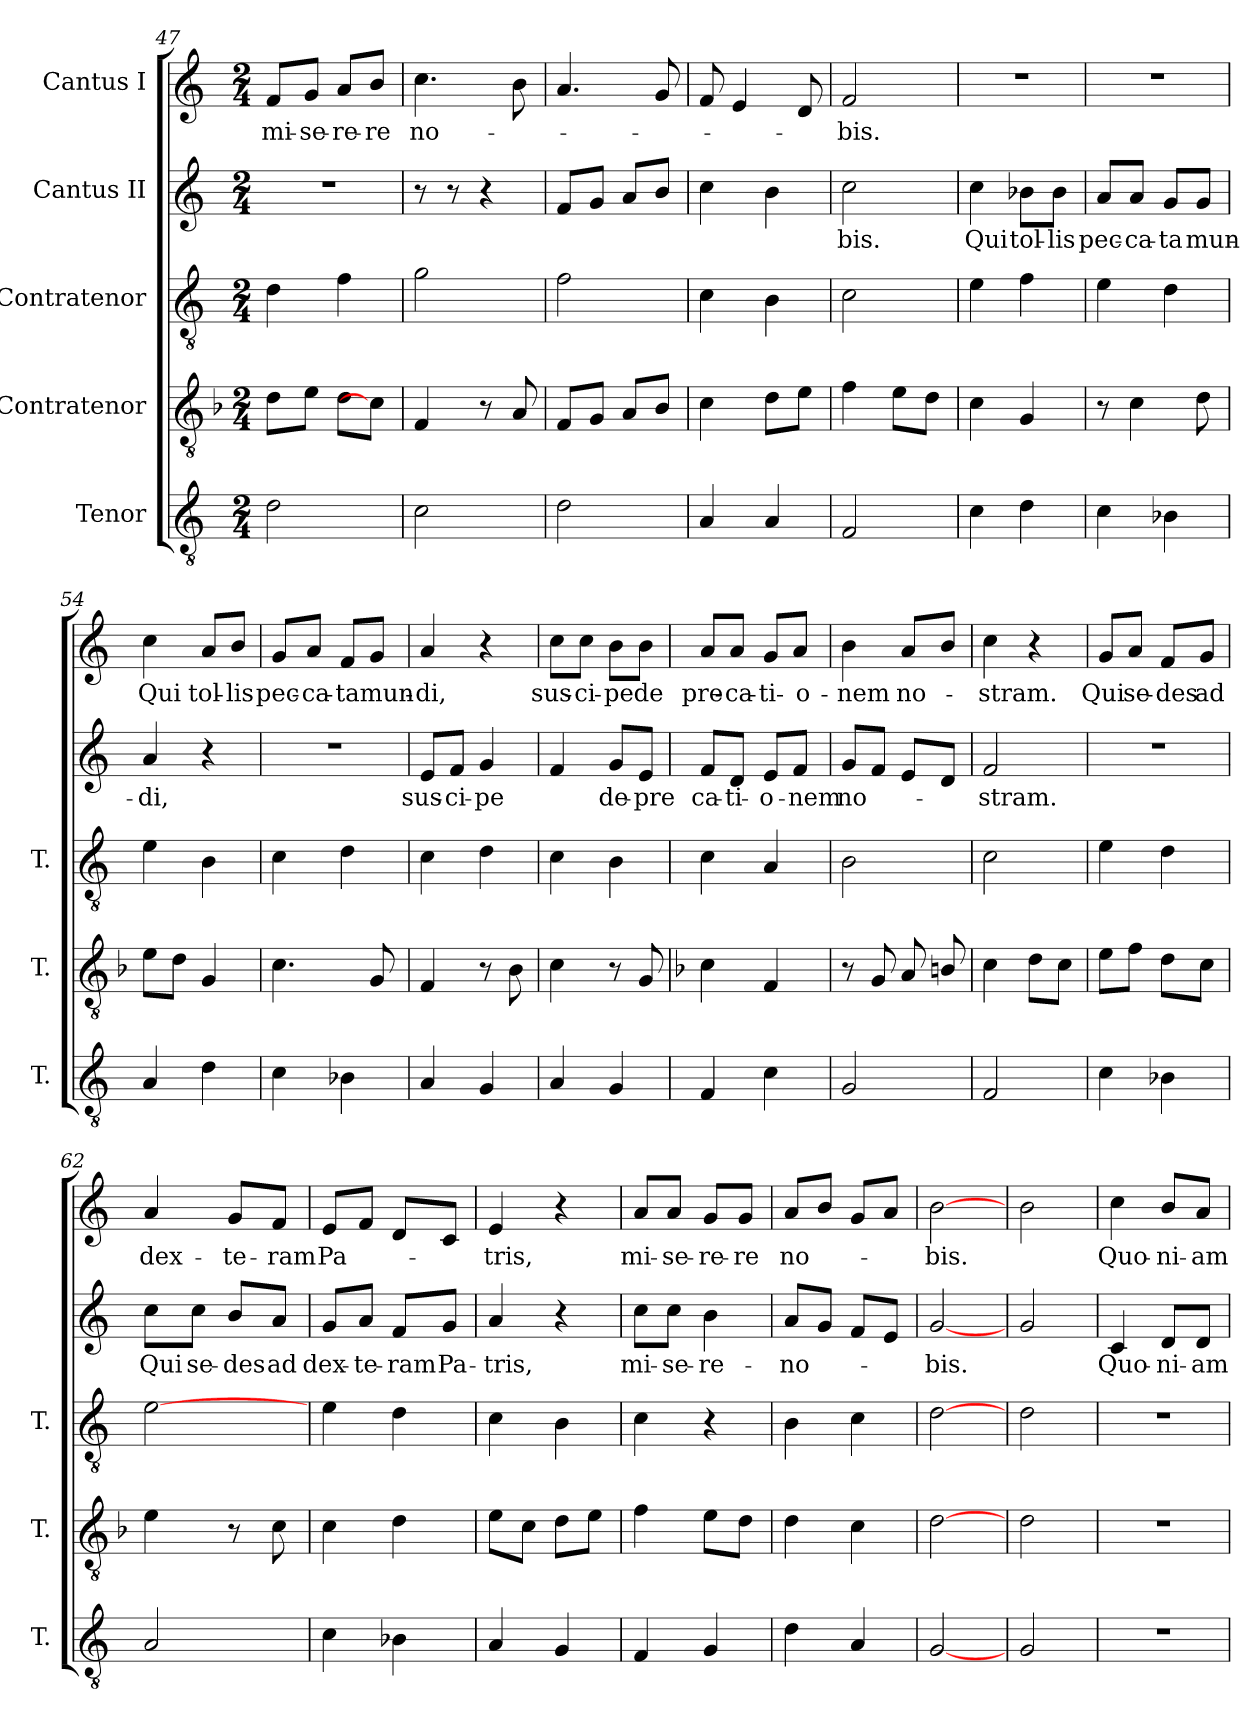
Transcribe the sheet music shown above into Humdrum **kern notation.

**kern	**kern	**kern	**kern	**text	**kern	**text
*part5	*part4	*part3	*part2	*part2	*part1	*part1
*staff5	*staff4	*staff3	*staff2	*staff2	*staff1	*staff1
*I"Tenor	*I"Contratenor	*I"Contratenor	*I"Cantus II	*	*I"Cantus I	*
*I'T.	*I'T.	*I'T.	*	*	*	*
*clefGv2	*clefGv2	*clefGv2	*clefG2	*	*clefG2	*
*ITrd7c12	*ITrd7c12	*ITrd7c12	*	*	*	*
*k[]	*k[b-]	*k[]	*k[]	*	*k[]	*
*C:	*F:	*C:	*C:	*	*C:	*
*M2/4	*M2/4	*M2/4	*M2/4	*	*M2/4	*
=47	=47	=47	=47	=47	=47	=47
!	!	!	!LO:N:vis=1	!	!	!LO:LY:b:color=#000000
2Di\	8Di\L	4Di\	2r	.	8fi/L	mi-
!	!	!	!	!	!	!LO:LY:b:color=#000000
.	8Ei\J	.	.	.	8gi/J	-se-
!	!	!	!	!	!	!LO:LY:b:color=#000000
.	8Di\L	4Fi\	.	.	8ai/L	-re-
!	!	!	!	!	!	!LO:LY:b:color=#000000
.	8Ci\J]	.	.	.	8bi/J	-re
=48	=48	=48	=48	=48	=48	=48
!	!	!	!	!	!	!LO:LY:b:color=#000000
2Ci\	4FFi/	2Gi\	8r	.	4.cci\	no-
.	.	.	8r	.	.	.
.	8r	.	4r	.	.	.
.	8AAi/L	.	.	.	8bi\L	.
=49	=49	=49	=49	=49	=49	=49
2Di\	8FFi/L	2Fi\	8fi/L	.	4.ai/	.
.	8GGi/J	.	8gi/J	.	.	.
.	8AAi/L	.	8ai/L	.	.	.
.	8BB-i/J	.	8bi/J	.	8gi/L	.
=50	=50	=50	=50	=50	=50	=50
4AAi/	4Ci\	4Ci\	4cci\	.	8fi/L	.
.	.	.	.	.	4ei/	.
4AAi/	8Di\L	4BBi\	4bi\	.	.	.
.	8Ei\J	.	.	.	8di/L	.
!!LO:LB:g=z
=51	=51	=51	=51	=51	=51	=51
!	!	!	!	!LO:LY:b:color=#000000	!	!LO:LY:b:color=#000000
2FFi/	4Fi\	2Ci\	2cci\	bis.	2fi/	-bis.
.	8Ei\L	.	.	.	.	.
.	8Di\J	.	.	.	.	.
=52	=52	=52	=52	=52	=52	=52
!	!	!	!	!LO:LY:b:color=#000000	!LO:N:vis=1	!
4Ci\	4Ci\	4Ei\	4cci\	Qui	2r	.
!	!	!	!	!LO:LY:b:color=#000000	!	!
4Di\	4GGi/	4Fi\	8b-Xi\L	tol-	.	.
!	!	!	!	!LO:LY:b:color=#000000	!	!
.	.	.	8b-i\J	-lis	.	.
=53	=53	=53	=53	=53	=53	=53
!	!	!	!	!LO:LY:b:color=#000000	!LO:N:vis=1	!
4Ci\	8r	4Ei\	8ai/L	pec-	2r	.
!	!	!	!	!LO:LY:b:color=#000000	!	!
.	4Ci\	.	8ai/J	-ca-	.	.
!	!	!	!	!LO:LY:b:color=#000000	!	!
4BB-Xi\	.	4Di\	8gi/L	-ta	.	.
!	!	!	!	!LO:LY:b:color=#000000	!	!
.	8Di\L	.	8gi/J	mun-	.	.
=54	=54	=54	=54	=54	=54	=54
!	!	!	!	!LO:LY:b:color=#000000	!	!LO:LY:b:color=#000000
4AAi/	8Ei\L	4Ei\	4ai/	-di,	4cci\	Qui
.	8Di\J	.	.	.	.	.
!	!	!	!	!	!	!LO:LY:b:color=#000000
4Di\	4GGi/	4BBi\	4r	.	8ai/L	tol-
!	!	!	!	!	!	!LO:LY:b:color=#000000
.	.	.	.	.	8bi/J	-lis
=55	=55	=55	=55	=55	=55	=55
!	!	!	!LO:N:vis=1	!	!	!LO:LY:b:color=#000000
4Ci\	4.Ci\	4Ci\	2r	.	8gi/L	pec-
!	!	!	!	!	!	!LO:LY:b:color=#000000
.	.	.	.	.	8ai/J	-ca-
!	!	!	!	!	!	!LO:LY:b:color=#000000
4BB-Xi\	.	4Di\	.	.	8fi/L	-ta
!	!	!	!	!	!	!LO:LY:b:color=#000000
.	8GGi/L	.	.	.	8gi/J	mun-
=56	=56	=56	=56	=56	=56	=56
!	!	!	!	!LO:LY:b:color=#000000	!	!LO:LY:b:color=#000000
4AAi/	4FFi/	4Ci\	8ei/L	sus-	4ai/	-di,
!	!	!	!	!LO:LY:b:color=#000000	!	!
.	.	.	8fi/J	-ci-	.	.
!	!	!	!	!LO:LY:b:color=#000000	!	!
4GGi/	8r	4Di\	4gi/	-pe	4r	.
.	8BB-i\L	.	.	.	.	.
=57	=57	=57	=57	=57	=57	=57
!	!	!	!	!	!	!LO:LY:b:color=#000000
4AAi/	4Ci\	4Ci\	4fi/	.	8cci\L	sus-
!	!	!	!	!	!	!LO:LY:b:color=#000000
.	.	.	.	.	8cci\J	-ci-
!	!	!	!	!LO:LY:b:color=#000000	!	!LO:LY:b:color=#000000
4GGi/	8r	4BBi\	8gi/L	de-	8bi\L	-pe
!	!	!	!	!LO:LY:b:color=#000000	!	!LO:LY:b:color=#000000
.	8GGi/L	.	8ei/J	-pre	8bi\J	de
!!LO:PB:g=z
=58	=58	=58	=58	=58	=58	=58
*	*k[b-]	*	*	*	*	*
*	*F:	*	*	*	*	*
!	!	!	!	!LO:LY:b:color=#000000	!	!LO:LY:b:color=#000000
4FFi/	4Ci\	4Ci\	8fi/L	ca-	8ai/L	pre-
!	!	!	!	!LO:LY:b:color=#000000	!	!LO:LY:b:color=#000000
.	.	.	8di/J	-ti-	8ai/J	-ca-
!	!	!	!	!LO:LY:b:color=#000000	!	!LO:LY:b:color=#000000
4Ci\	4FFi/	4AAi/	8ei/L	-o-	8gi/L	-ti-
!	!	!	!	!LO:LY:b:color=#000000	!	!LO:LY:b:color=#000000
.	.	.	8fi/J	-nem	8ai/J	-o-
=59	=59	=59	=59	=59	=59	=59
!	!	!	!	!LO:LY:b:color=#000000	!	!LO:LY:b:color=#000000
2GGi/	8r	2BBi\	8gi/L	no-	4bi\	-nem
.	8GGi/L	.	8fi/J	.	.	.
!	!	!	!	!	!	!LO:LY:b:color=#000000
.	8AAi/L	.	8ei/L	.	8ai/L	no-
.	8BBni/J	.	8di/J	.	8bi/J	.
=60	=60	=60	=60	=60	=60	=60
!	!	!	!	!LO:LY:b:color=#000000	!	!LO:LY:b:color=#000000
2FFi/	4Ci\	2Ci\	2fi/	-stram.	4cci\	-stram.
.	8Di\L	.	.	.	4r	.
.	8Ci\J	.	.	.	.	.
=61	=61	=61	=61	=61	=61	=61
!	!	!	!LO:N:vis=1	!	!	!LO:LY:b:color=#000000
4Ci\	8Ei\L	4Ei\	2r	.	8gi/L	Qui
!	!	!	!	!	!	!LO:LY:b:color=#000000
.	8Fi\J	.	.	.	8ai/J	se-
!	!	!	!	!	!	!LO:LY:b:color=#000000
4BB-Xi\	8Di\L	4Di\	.	.	8fi/L	-des
!	!	!	!	!	!	!LO:LY:b:color=#000000
.	8Ci\J	.	.	.	8gi/J	ad
=62	=62	=62	=62	=62	=62	=62
!	!	!	!	!LO:LY:b:color=#000000	!	!LO:LY:b:color=#000000
2AAi/	4Ei\	[2Ei\	8cci\L	Qui	4ai/	dex-
!	!	!	!	!LO:LY:b:color=#000000	!	!
.	.	.	8cci\J	se-	.	.
!	!	!	!	!LO:LY:b:color=#000000	!	!LO:LY:b:color=#000000
.	8r	.	8bi/L	-des	8gi/L	-te-
!	!	!	!	!LO:LY:b:color=#000000	!	!LO:LY:b:color=#000000
.	8Ci\L	.	8ai/J	ad	8fi/J	-ram
=63	=63	=63	=63	=63	=63	=63
!	!	!	!	!LO:LY:b:color=#000000	!	!LO:LY:b:color=#000000
4Ci\	4Ci\	4Ei\	8gi/L	dex-	8ei/L	Pa-
!	!	!	!	!LO:LY:b:color=#000000	!	!
.	.	.	8ai/J	-te-	8fi/J	.
!	!	!	!	!LO:LY:b:color=#000000	!	!
4BB-Xi\	4Di\	4Di\	8fi/L	-ram	8di/L	.
!	!	!	!	!LO:LY:b:color=#000000	!	!
.	.	.	8gi/J	Pa-	8ci/J	.
=64	=64	=64	=64	=64	=64	=64
!	!	!	!	!LO:LY:b:color=#000000	!	!LO:LY:b:color=#000000
4AAi/	8Ei\L	4Ci\	4ai/	-tris,	4ei/	-tris,
.	8Ci\J	.	.	.	.	.
4GGi/	8Di\L	4BBi\	4r	.	4r	.
.	8Ei\J	.	.	.	.	.
!!LO:LB:g=z
=65	=65	=65	=65	=65	=65	=65
!	!	!	!	!LO:LY:b:color=#000000	!	!LO:LY:b:color=#000000
4FFi/	4Fi\	4Ci\	8cci\L	mi-	8ai/L	mi-
!	!	!	!	!LO:LY:b:color=#000000	!	!LO:LY:b:color=#000000
.	.	.	8cci\J	-se-	8ai/J	-se-
!	!	!	!	!LO:LY:b:color=#000000	!	!LO:LY:b:color=#000000
4GGi/	8Ei\L	4r	4bi\	-re-	8gi/L	-re-
!	!	!	!	!	!	!LO:LY:b:color=#000000
.	8Di\J	.	.	.	8gi/J	-re
=66	=66	=66	=66	=66	=66	=66
!	!	!	!	!LO:LY:b:color=#000000	!	!LO:LY:b:color=#000000
4Di\	4Di\	4BBi\	8ai/L	no-	8ai/L	no-
.	.	.	8gi/J	.	8bi/J	.
4AAi/	4Ci\	4Ci\	8fi/L	.	8gi/L	.
.	.	.	8ei/J	.	8ai/J	.
=67	=67	=67	=67	=67	=67	=67
!	!	!	!	!LO:LY:b:color=#000000	!	!LO:LY:b:color=#000000
[2GGi/	[2Di\	[2Di\	[2gi/	-bis.	[2bi\	-bis.
=68	=68	=68	=68	=68	=68	=68
2GGi/	2Di\	2Di\	2gi/	.	2bi\	.
=69	=69	=69	=69	=69	=69	=69
!LO:N:vis=1	!LO:N:vis=1	!LO:N:vis=1	!	!LO:LY:b:color=#000000	!	!LO:LY:b:color=#000000
2r	2r	2r	4ci/	Quo-	4cci\	Quo-
!	!	!	!	!LO:LY:b:color=#000000	!	!LO:LY:b:color=#000000
.	.	.	8di/L	-ni-	8bi/L	-ni-
!	!	!	!	!LO:LY:b:color=#000000	!	!LO:LY:b:color=#000000
.	.	.	8di/J	-am	8ai/J	-am
=	=	=	=	=	=	=
*-	*-	*-	*-	*-	*-	*-
